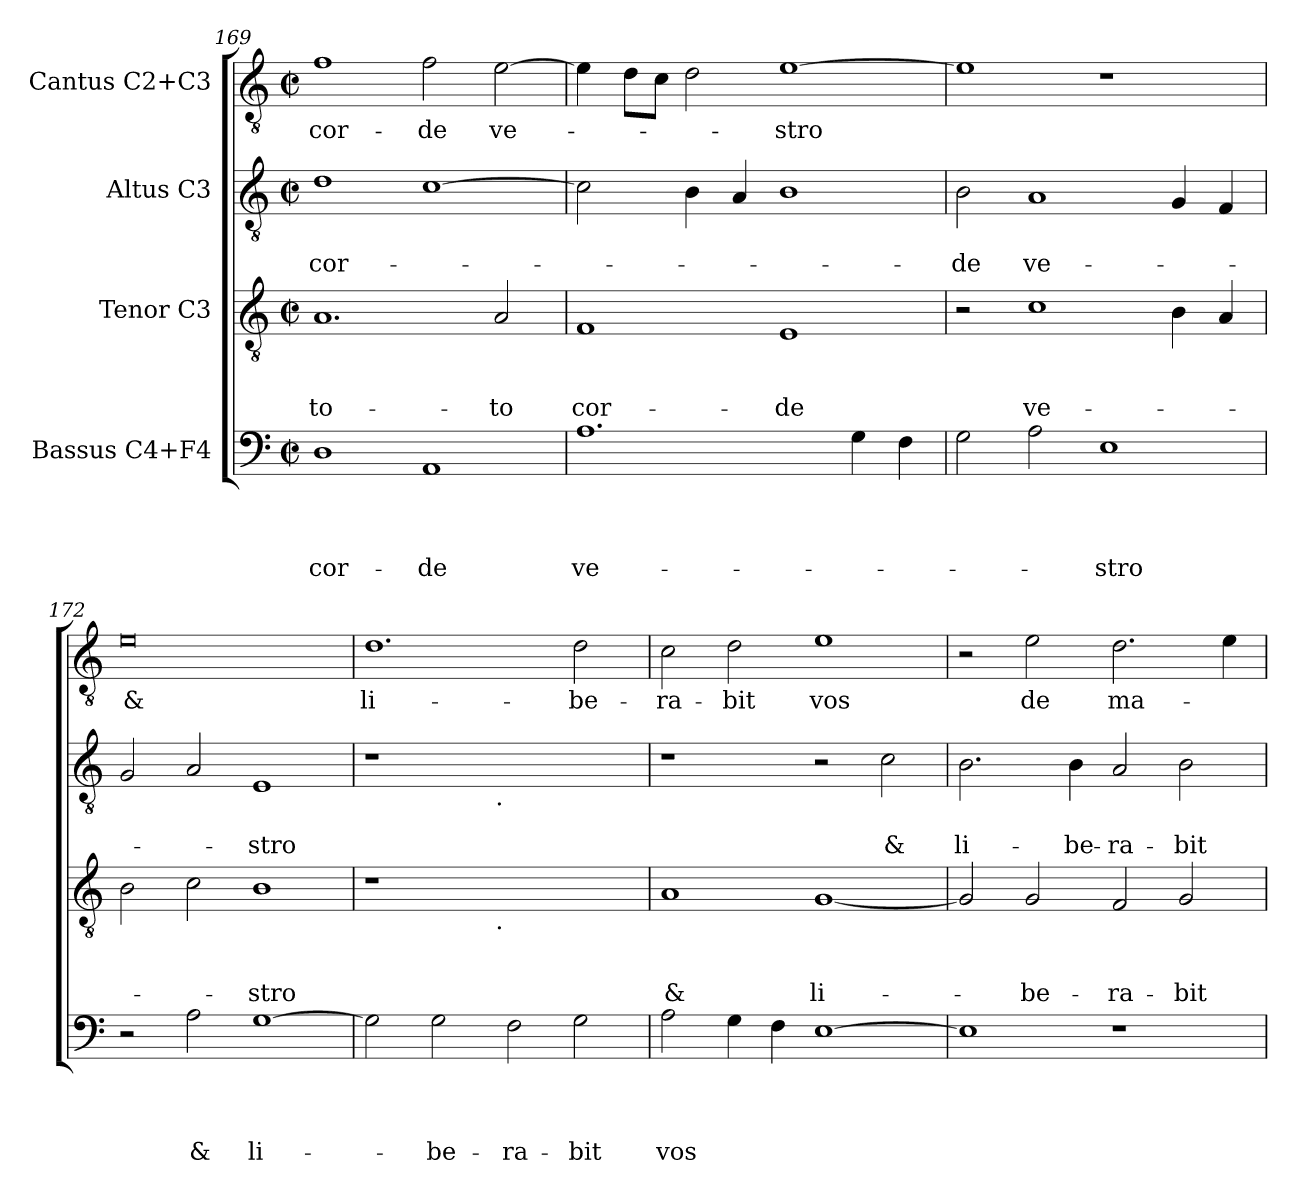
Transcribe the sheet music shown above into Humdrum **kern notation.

**kern	**text	**text	**text	**text	**kern	**text	**text	**text	**kern	**text	**text	**kern	**text
*part4	*part4	*part4	*part4	*part4	*part3	*part3	*part3	*part3	*part2	*part2	*part2	*part1	*part1
*staff4	*staff4	*staff4	*staff4	*staff4	*staff3	*staff3	*staff3	*staff3	*staff2	*staff2	*staff2	*staff1	*staff1
*I"Bassus C4+F4	*	*	*	*	*I"Tenor C3	*	*	*	*I"Altus C3	*	*	*I"Cantus C2+C3	*
*clefF4	*	*	*	*	*clefGv2	*	*	*	*clefGv2	*	*	*clefGv2	*
*k[]	*	*	*	*	*k[]	*	*	*	*k[]	*	*	*k[]	*
*C:	*	*	*	*	*C:	*	*	*	*C:	*	*	*C:	*
*M2/2	*	*	*	*	*M2/2	*	*	*	*M2/2	*	*	*M2/2	*
*met(c|)	*	*	*	*	*met(c|)	*	*	*	*met(c|)	*	*	*met(c|)	*
=169	=169	=169	=169	=169	=169	=169	=169	=169	=169	=169	=169	=169	=169
!	!	!	!	!LO:LY:b	!	!	!	!LO:LY:b	!	!	!LO:LY:b	!	!LO:LY:b
1D	.	.	.	cor-	1.A	.	.	to-	1d	.	cor-	1f	cor-
!	!	!	!	!LO:LY:b	!	!	!	!	!	!	!	!	!LO:LY:b
1AA	.	.	.	-de	.	.	.	.	[<1c	.	.	2f\	-de
!	!	!	!	!	!	!	!	!LO:LY:b	!	!	!	!	!LO:LY:b
.	.	.	.	.	2A/	.	.	-to	.	.	.	[<2e\	ve-
!!LO:LB:g=z
=170	=170	=170	=170	=170	=170	=170	=170	=170	=170	=170	=170	=170	=170
!	!	!	!	!LO:LY:b	!	!	!	!LO:LY:b	!	!	!	!	!
1.A	.	.	.	ve-	1F	.	.	cor-	2c\]	.	.	4e\]	.
.	.	.	.	.	.	.	.	.	.	.	.	8d\L	.
.	.	.	.	.	.	.	.	.	.	.	.	8c\J	.
.	.	.	.	.	.	.	.	.	4B\	.	.	2d\	.
.	.	.	.	.	.	.	.	.	4A/	.	.	.	.
!	!	!	!	!	!	!	!	!LO:LY:b	!	!	!	!	!LO:LY:b
.	.	.	.	.	1E	.	.	-de	1B	.	.	[>1e	-stro
4G\	.	.	.	.	.	.	.	.	.	.	.	.	.
4F\	.	.	.	.	.	.	.	.	.	.	.	.	.
=171	=171	=171	=171	=171	=171	=171	=171	=171	=171	=171	=171	=171	=171
!	!	!	!	!	!	!	!	!	!	!	!LO:LY:b	!	!
2G\	.	.	.	.	2r	.	.	.	2B\	.	-de	1e]	.
!	!	!	!	!	!	!	!	!LO:LY:b	!	!	!LO:LY:b	!	!
2A\	.	.	.	.	1c	.	.	ve-	1A	.	ve-	.	.
!	!	!	!	!LO:LY:b	!	!	!	!	!	!	!	!	!
1E	.	.	.	-stro	.	.	.	.	.	.	.	1r	.
.	.	.	.	.	4B\	.	.	.	4G/	.	.	.	.
.	.	.	.	.	4A/	.	.	.	4F/	.	.	.	.
=172	=172	=172	=172	=172	=172	=172	=172	=172	=172	=172	=172	=172	=172
!	!	!	!	!	!	!	!	!	!	!	!	!	!LO:LY:b
2r	.	.	.	.	2B\	.	.	.	2G/	.	.	0e	&
!	!	!	!	!LO:LY:b	!	!	!	!	!	!	!	!	!
2A\	.	.	.	&	2c\	.	.	.	2A/	.	.	.	.
!	!	!	!	!LO:LY:b	!	!	!	!LO:LY:b	!	!	!LO:LY:b	!	!
[>1G	.	.	.	li-	1B	.	.	-stro	1E	.	-stro	.	.
=173	=173	=173	=173	=173	=173	=173	=173	=173	=173	=173	=173	=173	=173
!	!	!	!	!	!	!	!	!	!	!	!	!	!LO:LY:b
*	*	*	*	*	*^	*	*	*	*^	*	*	*	*
2G\]	.	.	.	.	1r	2ryy	.	.	.	1r	2ryy	.	.	1.d	li-
!	!	!	!	!LO:LY:b	!	!	!	!	!	!	!	!	!	!	!
2G\	.	.	.	-be-	.	4...ryy	.	.	.	.	4...ryy	.	.	.	.
!	!	!	!	!	!	!	!	!	!	!	!LO:TX:b:t=.	!	!	!	!
!	!	!	!	!	!	!LO:TX:b:t=.	!	!	!	!	!	!	!	!	!
.	.	.	.	.	.	1ryy	.	.	.	.	1ryy	.	.	.	.
!	!	!	!	!LO:LY:b	!	!	!	!	!	!	!	!	!	!	!
2F\	.	.	.	-ra-	1ryy	.	.	.	.	1ryy	.	.	.	.	.
!	!	!	!	!LO:LY:b	!	!	!	!	!	!	!	!	!	!	!LO:LY:b
2G\	.	.	.	-bit	.	.	.	.	.	.	.	.	.	2d\	-be-
.	.	.	.	.	.	32ryy	.	.	.	.	32ryy	.	.	.	.
=174	=174	=174	=174	=174	=174	=174	=174	=174	=174	=174	=174	=174	=174	=174	=174
!	!	!	!	!LO:LY:b	!	!	!	!	!LO:LY:b	!	!	!	!	!	!LO:LY:b
*	*	*	*	*	*v	*v	*	*	*	*	*	*	*	*	*
*	*	*	*	*	*	*	*	*	*v	*v	*	*	*	*
2A\	.	.	.	vos	1A	.	.	&	1r	.	.	2c\	-ra-
!	!	!	!	!	!	!	!	!	!	!	!	!	!LO:LY:b
4G\	.	.	.	.	.	.	.	.	.	.	.	2d\	-bit
4F\	.	.	.	.	.	.	.	.	.	.	.	.	.
!	!	!	!	!	!	!	!	!LO:LY:b	!	!	!	!	!LO:LY:b
[>1E	.	.	.	.	[<1G	.	.	li-	2r	.	.	1e	vos
!	!	!	!	!	!	!	!	!	!	!	!LO:LY:b	!	!
.	.	.	.	.	.	.	.	.	2c\	.	&	.	.
=175	=175	=175	=175	=175	=175	=175	=175	=175	=175	=175	=175	=175	=175
!	!	!	!	!	!	!	!	!	!	!	!LO:LY:b	!	!
1E]	.	.	.	.	2G/]	.	.	.	2.B\	.	li-	2r	.
!	!	!	!	!	!	!	!	!LO:LY:b	!	!	!	!	!LO:LY:b
.	.	.	.	.	2G/	.	.	-be-	.	.	.	2e\	de
!	!	!	!	!	!	!	!	!	!	!	!LO:LY:b	!	!
.	.	.	.	.	.	.	.	.	4B\	.	-be-	.	.
!	!	!	!	!	!	!	!	!LO:LY:b	!	!	!LO:LY:b	!	!LO:LY:b
1r	.	.	.	.	2F/	.	.	-ra-	2A/	.	-ra-	2.d\	ma-
!	!	!	!	!	!	!	!	!LO:LY:b	!	!	!LO:LY:b	!	!
.	.	.	.	.	2G/	.	.	-bit	2B\	.	-bit	.	.
.	.	.	.	.	.	.	.	.	.	.	.	4e\	.
=	=	=	=	=	=	=	=	=	=	=	=	=	=
*-	*-	*-	*-	*-	*-	*-	*-	*-	*-	*-	*-	*-	*-
